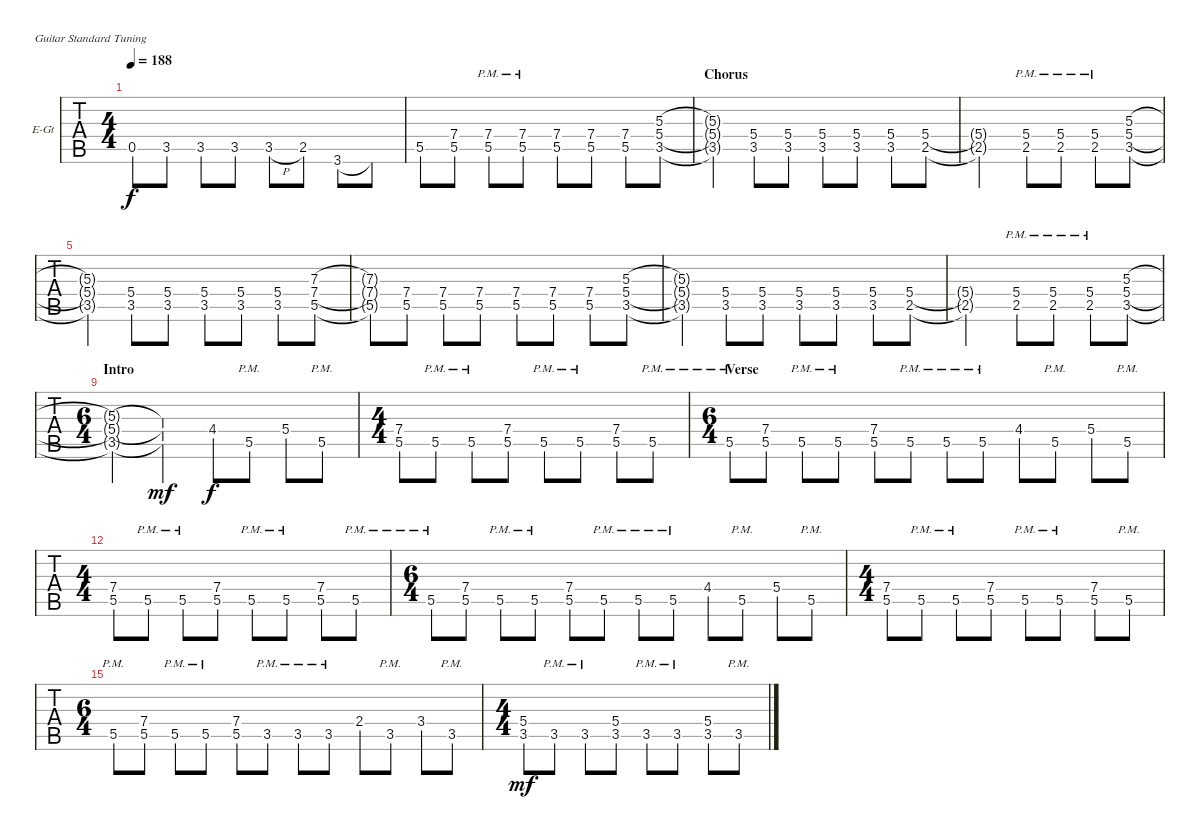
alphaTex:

\bracketExtendMode nobrackets
\firstSystemTrackNameOrientation horizontal
\otherSystemsTrackNameOrientation horizontal
\defaultBarNumberDisplay FirstOfSystem
\track ("Guitar 2" "E-Gt") {instrument overdrivenguitar}
\staff {tabs}
\tuning (E4 B3 G3 D3 A2 E2)
\ts (4 4)
\tempo 188
\clef g2
\ks c
0.5.8{dy f} 3.5.8 3.5.8 3.5.8 3.5{h}.8 2.5.8 3.6.8 3.6{t}.8 |
5.5.8 (7.4 5.5).8 (7.4{pm} 5.5{pm}).8 (7.4{pm} 5.5{pm}).8 (7.4 5.5).8 (7.4 5.5).8 (7.4 5.5).8 (5.4 3.5 5.3).8 |
\section ("" "Chorus")
(5.4{t} 3.5{t} 5.3{t}).4 (3.5 5.4).8 (3.5 5.4).8 (3.5 5.4).8 (3.5 5.4).8 (3.5 5.4).8 (2.5 5.4).8 |
(2.5{t} 5.4{t}).2 (2.5{pm} 5.4).8 (2.5{pm} 5.4).8 (2.5{pm} 5.4).8 (5.3 5.4 3.5).8 |
(5.3{t} 5.4{t} 3.5{t}).4 (3.5 5.4).8 (3.5 5.4).8 (3.5 5.4).8 (3.5 5.4).8 (3.5 5.4).8 (7.4 5.5 7.3).8 |
(7.4{t} 5.5{t} 7.3{t}).8 (7.4 5.5).8 (7.4 5.5).8 (7.4 5.5).8 (7.4 5.5).8 (7.4 5.5).8 (7.4 5.5).8 (5.4 3.5 5.3).8 |
(5.4{t} 3.5{t} 5.3{t}).4 (3.5 5.4).8 (3.5 5.4).8 (3.5 5.4).8 (3.5 5.4).8 (3.5 5.4).8 (2.5 5.4).8 |
(2.5{t} 5.4{t}).2 (2.5{pm} 5.4).8 (2.5{pm} 5.4).8 (2.5{pm} 5.4).8 (5.3 5.4 3.5).8 |
\ts (6 4)
\section ("" "Intro")
(5.3{t} 5.4{t} 3.5{t}).2 (5.3{t} 5.4{t} 3.5{t}).2{dy mf} 4.4.8{dy f} 5.5{pm}.8 5.4.8 5.5{pm}.8 |
\ts (4 4)
(7.4 5.5).8 5.5{pm}.8 5.5{pm}.8 (7.4 5.5).8 5.5{pm}.8 5.5{pm}.8 (7.4 5.5).8 5.5{pm}.8 |
\ts (6 4)
\section ("" "Verse")
5.5{pm}.8 (7.4 5.5).8 5.5{pm}.8 5.5{pm}.8 (7.4 5.5).8 5.5{pm}.8 5.5{pm}.8 5.5{pm}.8 4.4.8 5.5{pm}.8 5.4.8 5.5{pm}.8 |
\ts (4 4)
(7.4 5.5).8 5.5{pm}.8 5.5{pm}.8 (7.4 5.5).8 5.5{pm}.8 5.5{pm}.8 (7.4 5.5).8 5.5{pm}.8 |
\ts (6 4)
5.5{pm}.8 (7.4 5.5).8 5.5{pm}.8 5.5{pm}.8 (7.4 5.5).8 5.5{pm}.8 5.5{pm}.8 5.5{pm}.8 4.4.8 5.5{pm}.8 5.4.8 5.5{pm}.8 |
\ts (4 4)
(7.4 5.5).8 5.5{pm}.8 5.5{pm}.8 (7.4 5.5).8 5.5{pm}.8 5.5{pm}.8 (7.4 5.5).8 5.5{pm}.8 |
\ts (6 4)
5.5{pm}.8 (7.4 5.5).8 5.5{pm}.8 5.5{pm}.8 (7.4 5.5).8 3.5{pm}.8 3.5{pm}.8 3.5{pm}.8 2.4.8 3.5{pm}.8 3.4.8 3.5{pm}.8 |
\ts (4 4)
(5.4 3.5).8{dy mf} 3.5{pm}.8 3.5{pm}.8 (5.4 3.5).8 3.5{pm}.8 3.5{pm}.8 (5.4 3.5).8 3.5{pm}.8
